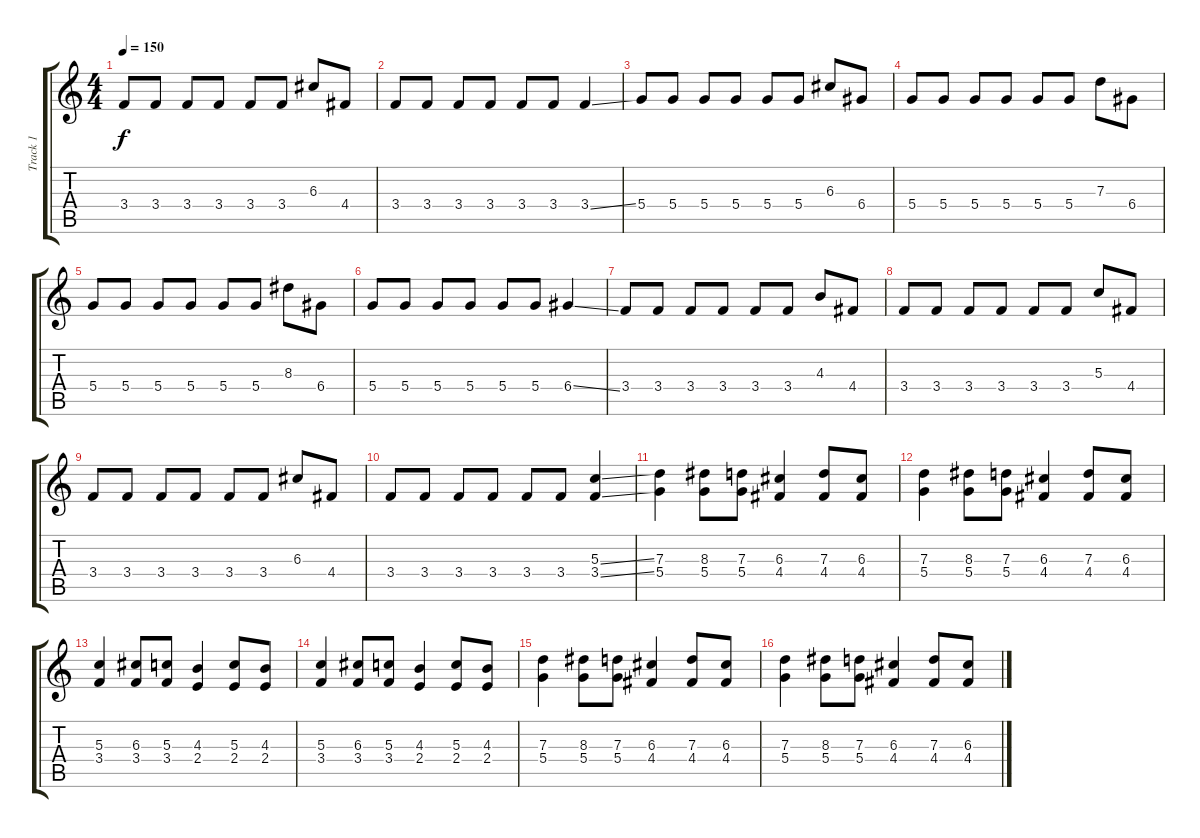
\track ("Track 1" "Track 1") {instrument overdrivenguitar}
\staff {score tabs}
\tuning (E4 B3 G3 D3 A2 E2) {hide}
\ts (4 4)
\tempo 150
\clef g2
\ks c
3.4.8{dy f} 3.4.8 3.4.8 3.4.8 3.4.8 3.4.8 6.3.8 4.4.8 |
3.4.8 3.4.8 3.4.8 3.4.8 3.4.8 3.4.8 3.4{ss}.4 |
5.4.8 5.4.8 5.4.8 5.4.8 5.4.8 5.4.8 6.3.8 6.4.8 |
5.4.8 5.4.8 5.4.8 5.4.8 5.4.8 5.4.8 7.3.8 6.4.8 |
5.4.8 5.4.8 5.4.8 5.4.8 5.4.8 5.4.8 8.3.8 6.4.8 |
5.4.8 5.4.8 5.4.8 5.4.8 5.4.8 5.4.8 6.4{ss}.4 |
3.4.8 3.4.8 3.4.8 3.4.8 3.4.8 3.4.8 4.3.8 4.4.8 |
3.4.8 3.4.8 3.4.8 3.4.8 3.4.8 3.4.8 5.3.8 4.4.8 |
3.4.8 3.4.8 3.4.8 3.4.8 3.4.8 3.4.8 6.3.8 4.4.8 |
3.4.8 3.4.8 3.4.8 3.4.8 3.4.8 3.4.8 (5.3{ss} 3.4{ss}).4 |
(7.3 5.4).4{volume 13} (8.3 5.4).8 (7.3 5.4).8 (6.3 4.4).4 (7.3 4.4).8 (6.3 4.4).8 |
(7.3 5.4).4 (8.3 5.4).8 (7.3 5.4).8 (6.3 4.4).4 (7.3 4.4).8 (6.3 4.4).8 |
(5.3 3.4).4{volume 9} (6.3 3.4).8 (5.3 3.4).8 (4.3 2.4).4 (5.3 2.4).8 (4.3 2.4).8 |
(5.3 3.4).4 (6.3 3.4).8 (5.3 3.4).8 (4.3 2.4).4 (5.3 2.4).8 (4.3 2.4).8 |
(7.3 5.4).4{volume 3} (8.3 5.4).8 (7.3 5.4).8 (6.3 4.4).4 (7.3 4.4).8 (6.3 4.4).8 |
(7.3 5.4).4 (8.3 5.4).8 (7.3 5.4).8 (6.3 4.4).4 (7.3 4.4).8 (6.3 4.4).8
